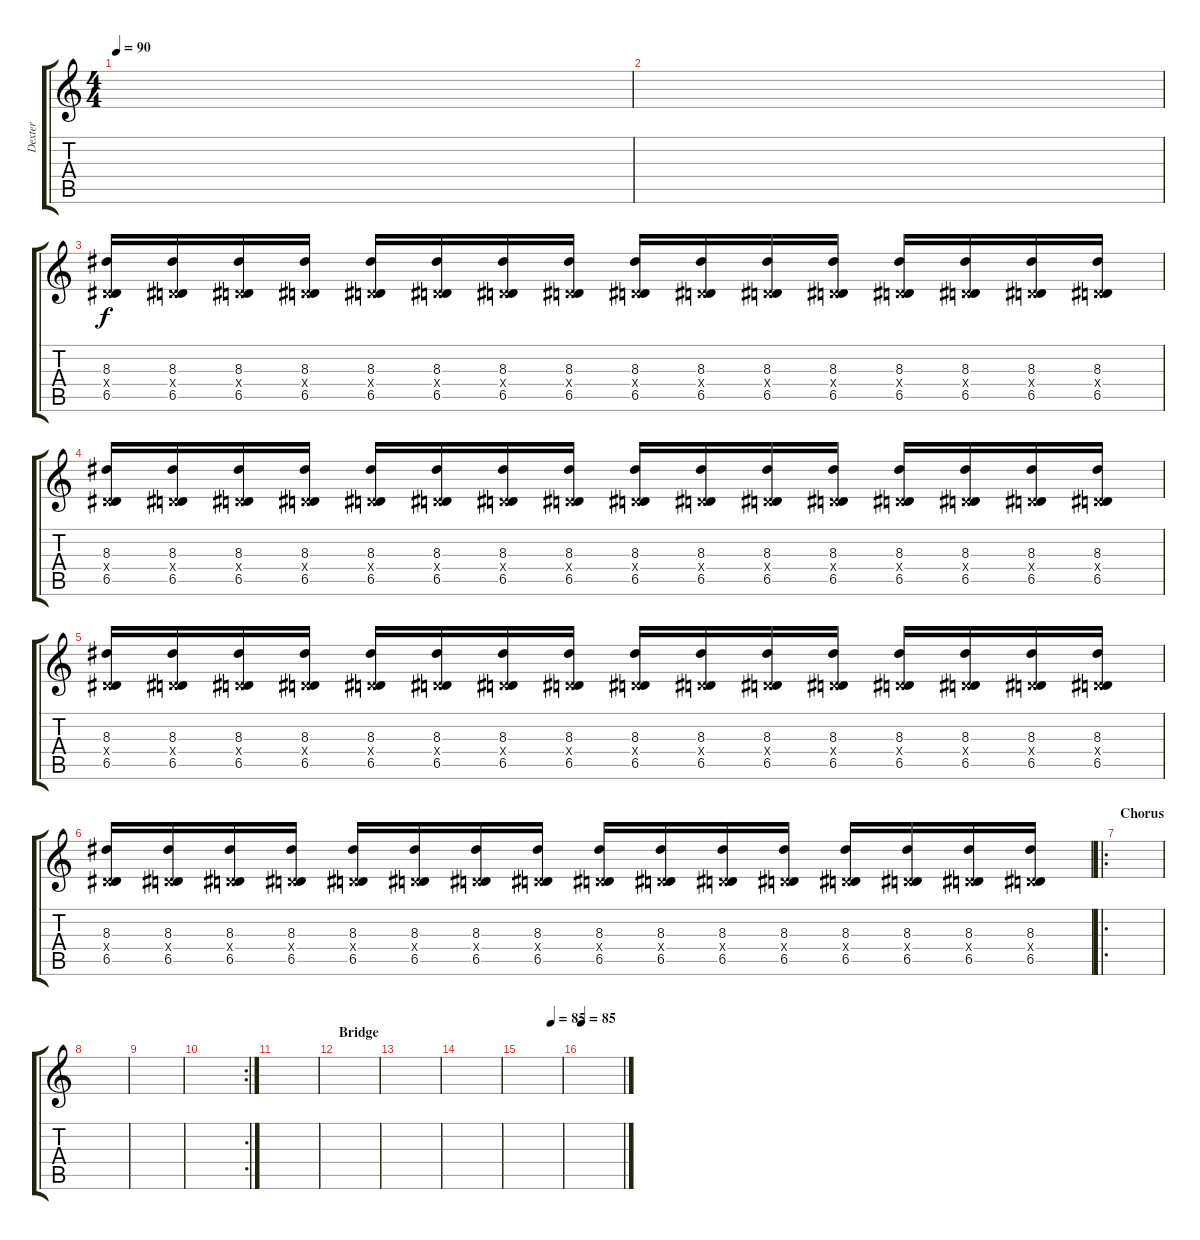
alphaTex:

\track ("Dexter" "Dexter") {instrument overdrivenguitar}
\staff {score tabs}
\tuning (E4 B3 G3 D3 A2 E2) {hide}
\ts (4 4)
\tempo 90
\clef g2
\ks c
|
|
(8.3 0.4{x} 6.5).16 (8.3 0.4{x} 6.5).16 (8.3 0.4{x} 6.5).16 (8.3 0.4{x} 6.5).16 (8.3 0.4{x} 6.5).16 (8.3 0.4{x} 6.5).16 (8.3 0.4{x} 6.5).16 (8.3 0.4{x} 6.5).16 (8.3 0.4{x} 6.5).16 (8.3 0.4{x} 6.5).16 (8.3 0.4{x} 6.5).16 (8.3 0.4{x} 6.5).16 (8.3 0.4{x} 6.5).16 (8.3 0.4{x} 6.5).16 (8.3 0.4{x} 6.5).16 (8.3 0.4{x} 6.5).16 |
(8.3 0.4{x} 6.5).16 (8.3 0.4{x} 6.5).16 (8.3 0.4{x} 6.5).16 (8.3 0.4{x} 6.5).16 (8.3 0.4{x} 6.5).16 (8.3 0.4{x} 6.5).16 (8.3 0.4{x} 6.5).16 (8.3 0.4{x} 6.5).16 (8.3 0.4{x} 6.5).16 (8.3 0.4{x} 6.5).16 (8.3 0.4{x} 6.5).16 (8.3 0.4{x} 6.5).16 (8.3 0.4{x} 6.5).16 (8.3 0.4{x} 6.5).16 (8.3 0.4{x} 6.5).16 (8.3 0.4{x} 6.5).16 |
(8.3 0.4{x} 6.5).16 (8.3 0.4{x} 6.5).16 (8.3 0.4{x} 6.5).16 (8.3 0.4{x} 6.5).16 (8.3 0.4{x} 6.5).16 (8.3 0.4{x} 6.5).16 (8.3 0.4{x} 6.5).16 (8.3 0.4{x} 6.5).16 (8.3 0.4{x} 6.5).16 (8.3 0.4{x} 6.5).16 (8.3 0.4{x} 6.5).16 (8.3 0.4{x} 6.5).16 (8.3 0.4{x} 6.5).16 (8.3 0.4{x} 6.5).16 (8.3 0.4{x} 6.5).16 (8.3 0.4{x} 6.5).16 |
(8.3 0.4{x} 6.5).16 (8.3 0.4{x} 6.5).16 (8.3 0.4{x} 6.5).16 (8.3 0.4{x} 6.5).16 (8.3 0.4{x} 6.5).16 (8.3 0.4{x} 6.5).16 (8.3 0.4{x} 6.5).16 (8.3 0.4{x} 6.5).16 (8.3 0.4{x} 6.5).16 (8.3 0.4{x} 6.5).16 (8.3 0.4{x} 6.5).16 (8.3 0.4{x} 6.5).16 (8.3 0.4{x} 6.5).16 (8.3 0.4{x} 6.5).16 (8.3 0.4{x} 6.5).16 (8.3 0.4{x} 6.5).16 |
\ro
\section ("" "Chorus")
|
|
|
\rc 2
|
|
\section ("" "Bridge")
|
|
|
\tempo (85 0.75)
|
\tempo 85
